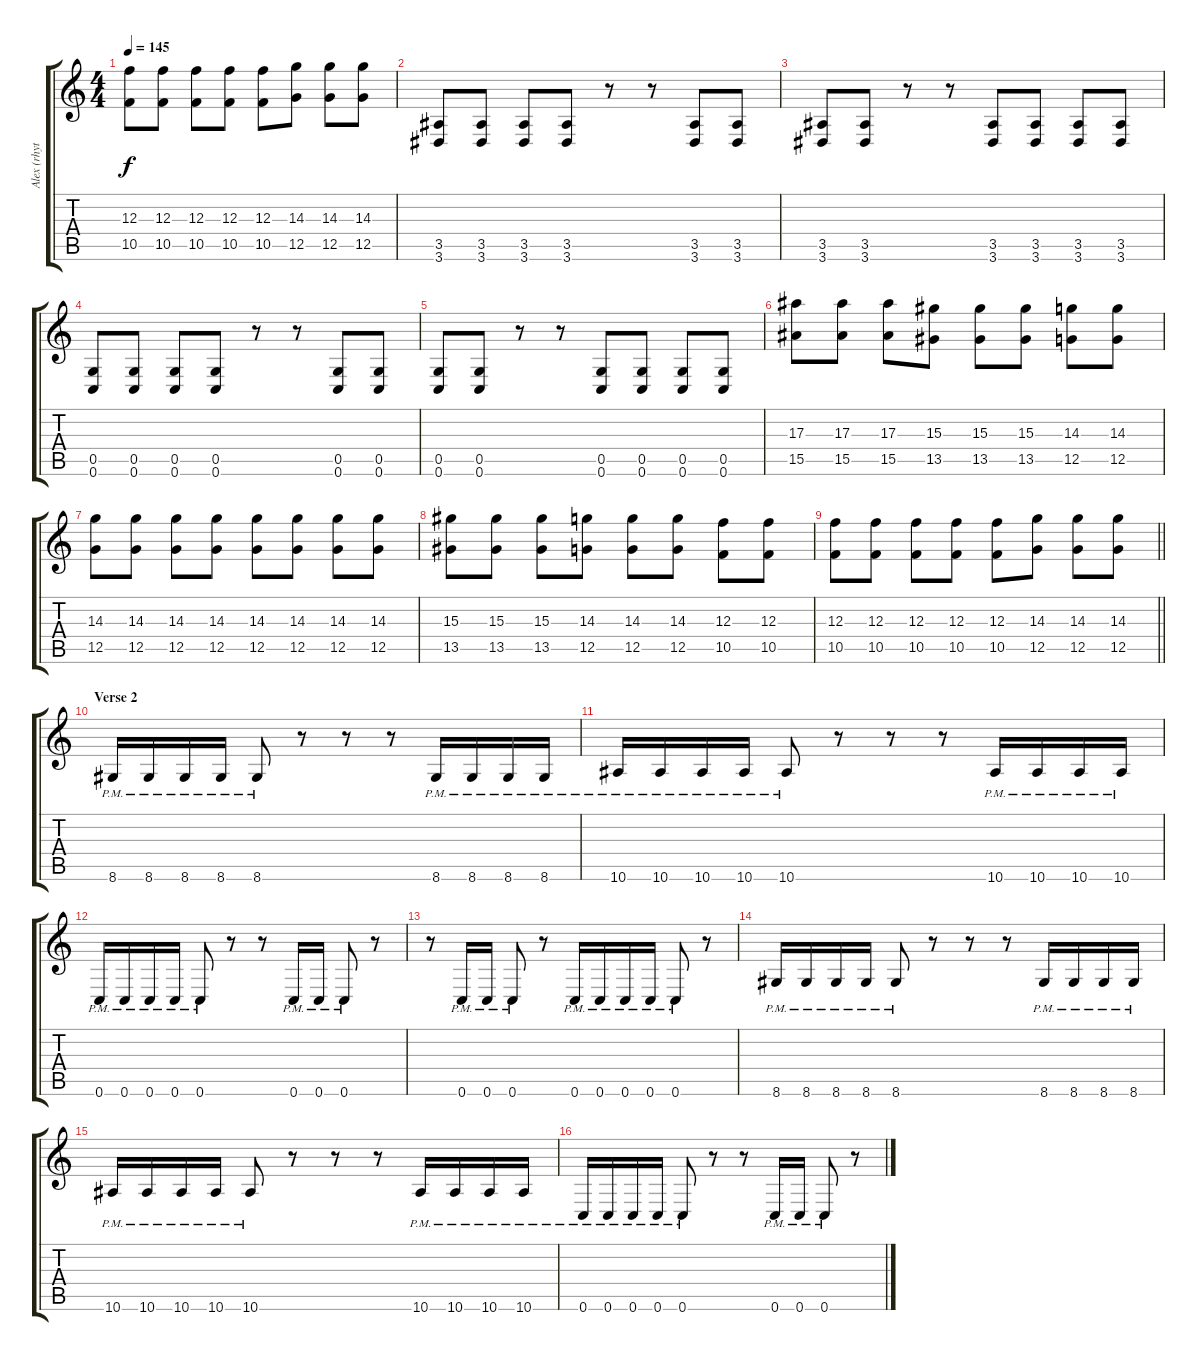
\track ("Alex (rhytm)" "Alex (rhyt") {instrument overdrivenguitar}
\staff {score tabs}
\tuning (D4 A3 F3 C3 G2 C2) {hide}
\ts (4 4)
\tempo 145
\clef g2
\ks c
(12.3 10.5).8{dy f} (12.3 10.5).8 (12.3 10.5).8 (12.3 10.5).8 (12.3 10.5).8 (14.3 12.5).8 (14.3 12.5).8 (14.3 12.5).8 |
(3.5 3.6).8 (3.5 3.6).8 (3.5 3.6).8 (3.5 3.6).8 r.8 r.8 (3.5 3.6).8 (3.5 3.6).8 |
(3.5 3.6).8 (3.5 3.6).8 r.8 r.8 (3.5 3.6).8 (3.5 3.6).8 (3.5 3.6).8 (3.5 3.6).8 |
(0.5 0.6).8 (0.5 0.6).8 (0.5 0.6).8 (0.5 0.6).8 r.8 r.8 (0.5 0.6).8 (0.5 0.6).8 |
(0.5 0.6).8 (0.5 0.6).8 r.8 r.8 (0.5 0.6).8 (0.5 0.6).8 (0.5 0.6).8 (0.5 0.6).8 |
(17.3 15.5).8 (17.3 15.5).8 (17.3 15.5).8 (15.3 13.5).8 (15.3 13.5).8 (15.3 13.5).8 (14.3 12.5).8 (14.3 12.5).8 |
(14.3 12.5).8 (14.3 12.5).8 (14.3 12.5).8 (14.3 12.5).8 (14.3 12.5).8 (14.3 12.5).8 (14.3 12.5).8 (14.3 12.5).8 |
(15.3 13.5).8 (15.3 13.5).8 (15.3 13.5).8 (14.3 12.5).8 (14.3 12.5).8 (14.3 12.5).8 (12.3 10.5).8 (12.3 10.5).8 |
\barLineRight lightlight
(12.3 10.5).8 (12.3 10.5).8 (12.3 10.5).8 (12.3 10.5).8 (12.3 10.5).8 (14.3 12.5).8 (14.3 12.5).8 (14.3 12.5).8 |
\section ("" "Verse 2")
8.6{pm}.16 8.6{pm}.16 8.6{pm}.16 8.6{pm}.16 8.6{pm}.8 r.8 r.8 r.8 8.6{pm}.16 8.6{pm}.16 8.6{pm}.16 8.6{pm}.16 |
10.6{pm}.16 10.6{pm}.16 10.6{pm}.16 10.6{pm}.16 10.6{pm}.8 r.8 r.8 r.8 10.6{pm}.16 10.6{pm}.16 10.6{pm}.16 10.6{pm}.16 |
0.6{pm}.16 0.6{pm}.16 0.6{pm}.16 0.6{pm}.16 0.6{pm}.8 r.8 r.8 0.6{pm}.16 0.6{pm}.16 0.6{pm}.8 r.8 |
r.8 0.6{pm}.16 0.6{pm}.16 0.6{pm}.8 r.8 0.6{pm}.16 0.6{pm}.16 0.6{pm}.16 0.6{pm}.16 0.6{pm}.8 r.8 |
8.6{pm}.16 8.6{pm}.16 8.6{pm}.16 8.6{pm}.16 8.6{pm}.8 r.8 r.8 r.8 8.6{pm}.16 8.6{pm}.16 8.6{pm}.16 8.6{pm}.16 |
10.6{pm}.16 10.6{pm}.16 10.6{pm}.16 10.6{pm}.16 10.6{pm}.8 r.8 r.8 r.8 10.6{pm}.16 10.6{pm}.16 10.6{pm}.16 10.6{pm}.16 |
0.6{pm}.16 0.6{pm}.16 0.6{pm}.16 0.6{pm}.16 0.6{pm}.8 r.8 r.8 0.6{pm}.16 0.6{pm}.16 0.6{pm}.8 r.8
